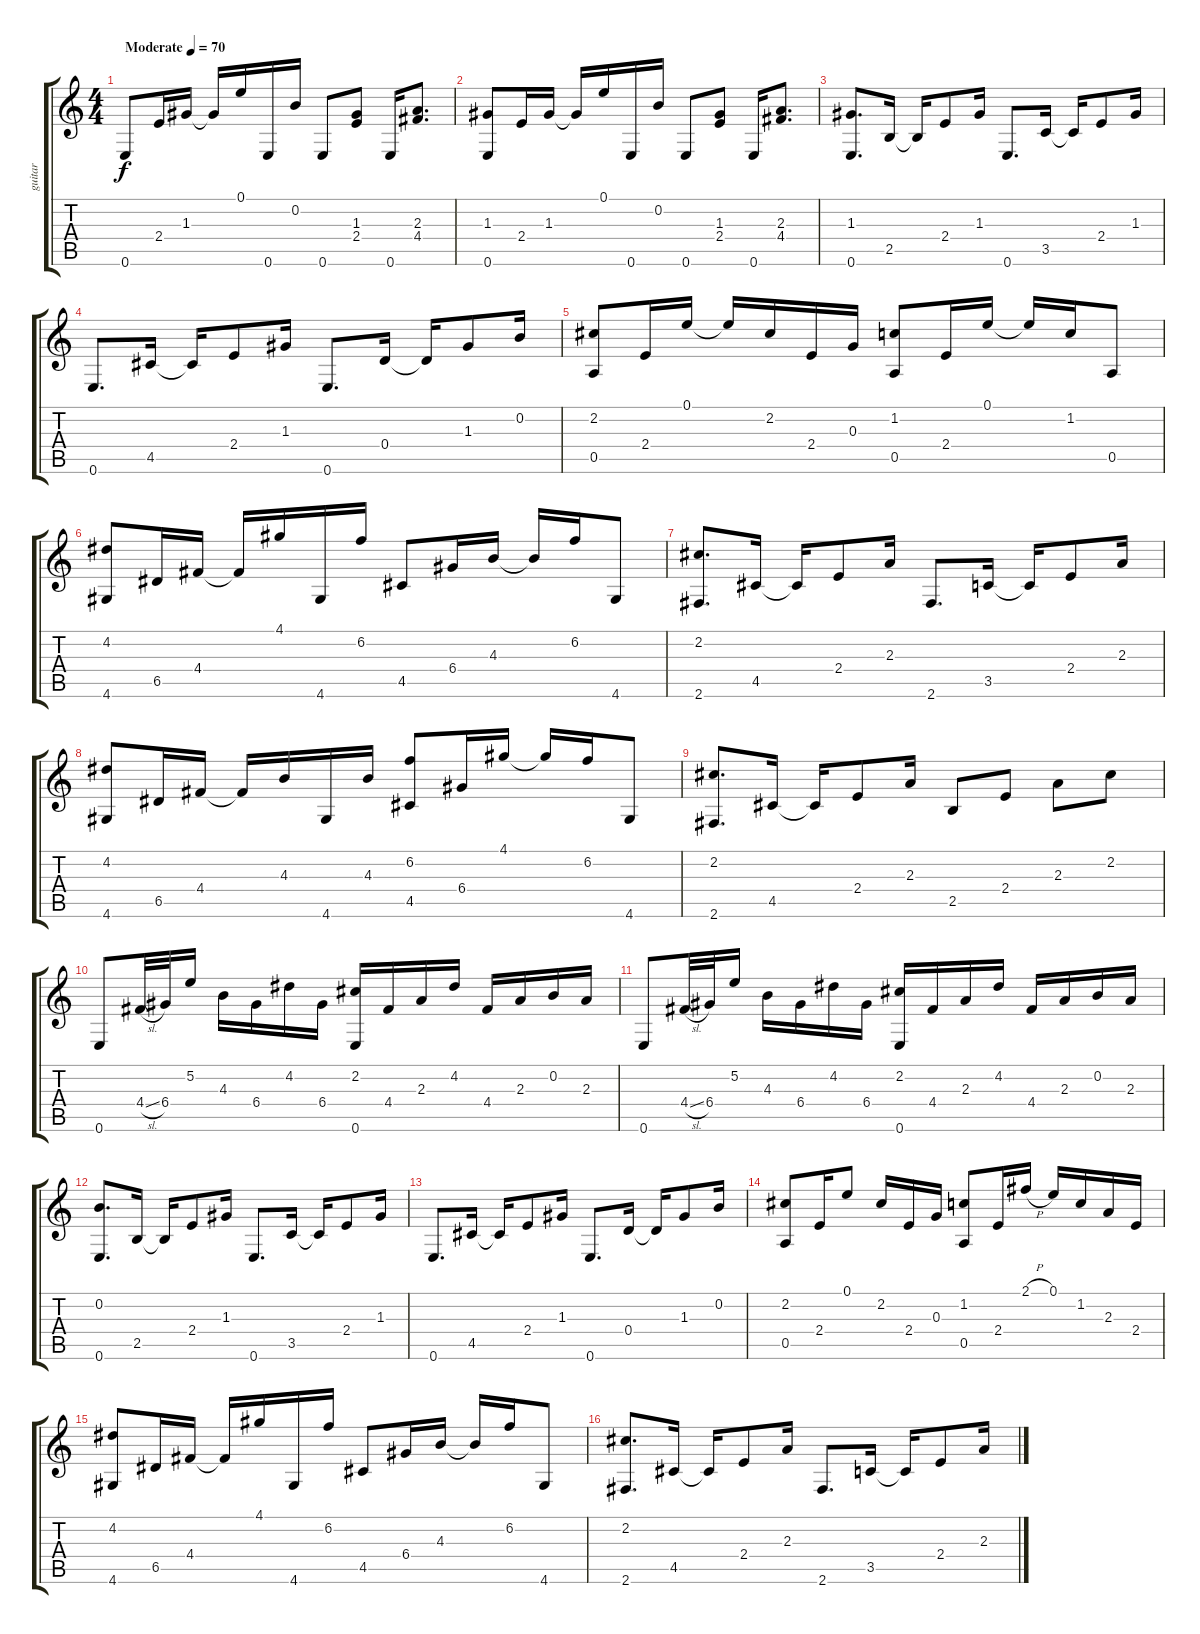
\track ("guitar" "guitar") {instrument acousticguitarsteel}
\staff {score tabs}
\tuning (E4 B3 G3 D3 A2 E2) {hide}
\ts (4 4)
\tempo (70 "Moderate")
\clef g2
\ks c
0.6.8{dy f instrument acousticguitarsteel} 2.4.16 1.3.16 1.3{t}.16 0.1.16 0.6.16 0.2.16 0.6.8 (1.3 2.4).8 0.6.16 (2.3 4.4).8{d} |
(1.3 0.6).8 2.4.16 1.3.16 1.3{t}.16 0.1.16 0.6.16 0.2.16 0.6.8 (1.3 2.4).8 0.6.16 (2.3 4.4).8{d} |
(1.3 0.6).8{d} 2.5.16 2.5{t}.16 2.4.8 1.3.16 0.6.8{d} 3.5.16 3.5{t}.16 2.4.8 1.3.16 |
0.6.8{d} 4.5.16 4.5{t}.16 2.4.8 1.3.16 0.6.8{d} 0.4.16 0.4{t}.16 1.3.8 0.2.16 |
(2.2 0.5).8 2.4.16 0.1.16 0.1{t}.16 2.2.16 2.4.16 0.3.16 (1.2 0.5).8 2.4.16 0.1.16 0.1{t}.16 1.2.16 0.5.8 |
(4.2 4.6).8 6.5.16 4.4.16 4.4{t}.16 4.1.16 4.6.16 6.2.16 4.5.8 6.4.16 4.3.16 4.3{t}.16 6.2.16 4.6.8 |
(2.2 2.6).8{d} 4.5.16 4.5{t}.16 2.4.8 2.3.16 2.6.8{d} 3.5.16 3.5{t}.16 2.4.8 2.3.16 |
(4.2 4.6).8 6.5.16 4.4.16 4.4{t}.16 4.3.16 4.6.16 4.3.16 (6.2 4.5).8 6.4.16 4.1.16 4.1{t}.16 6.2.16 4.6.8 |
(2.2 2.6).8{d} 4.5.16 4.5{t}.16 2.4.8 2.3.16 2.5.8 2.4.8 2.3.8 2.2.8 |
0.6.8 4.4{sl}.32 6.4.32 5.2.16 4.3.16 6.4.16 4.2.16 6.4.16 (2.2 0.6).16 4.4.16 2.3.16 4.2.16 4.4.16 2.3.16 0.2.16 2.3.16 |
0.6.8 4.4{sl}.32 6.4.32 5.2.16 4.3.16 6.4.16 4.2.16 6.4.16 (2.2 0.6).16 4.4.16 2.3.16 4.2.16 4.4.16 2.3.16 0.2.16 2.3.16 |
(0.2 0.6).8{d} 2.5.16 2.5{t}.16 2.4.8 1.3.16 0.6.8{d} 3.5.16 3.5{t}.16 2.4.8 1.3.16 |
0.6.8{d} 4.5.16 4.5{t}.16 2.4.8 1.3.16 0.6.8{d} 0.4.16 0.4{t}.16 1.3.8 0.2.16 |
(2.2 0.5).8 2.4.16 0.1.8 2.2.16 2.4.16 0.3.16 (1.2 0.5).8 2.4.16 2.1{h}.16 0.1.16 1.2.16 2.3.16 2.4.16 |
(4.2 4.6).8 6.5.16 4.4.16 4.4{t}.16 4.1.16 4.6.16 6.2.16 4.5.8 6.4.16 4.3.16 4.3{t}.16 6.2.16 4.6.8 |
(2.2 2.6).8{d} 4.5.16 4.5{t}.16 2.4.8 2.3.16 2.6.8{d} 3.5.16 3.5{t}.16 2.4.8 2.3.16
